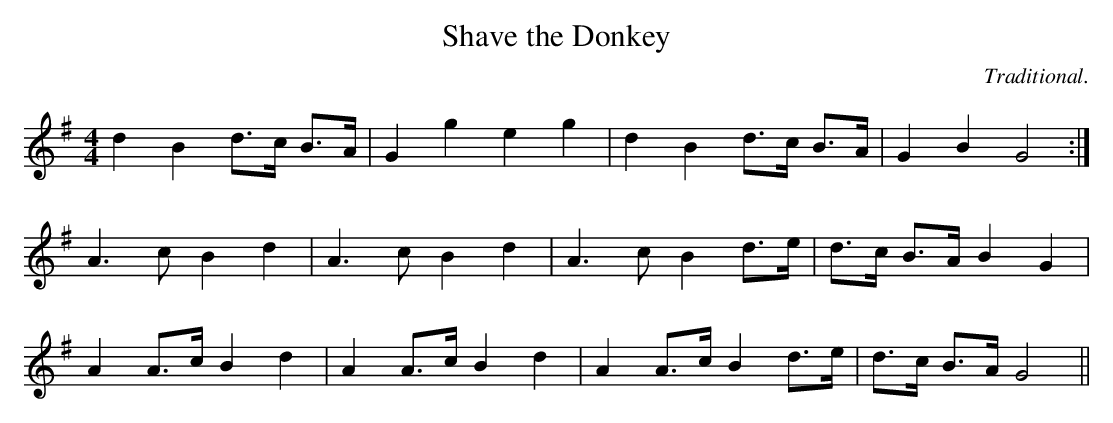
X:1
T:Shave the Donkey
C:Traditional.
M:4/4
L:1/8
K:G
d2 B2 d>c B>A | G2 g2 e2 g2 | d2 B2 d>c B>A | G2 B2 G4 :|
A3 c B2 d2 | A3 c B2 d2 | A3 c B2 d>e | d>c B>A B2 G2 |
A2 A>c B2 d2 | A2 A>c B2 d2 | A2 A>c B2 d>e | d>c B>A G4 ||
